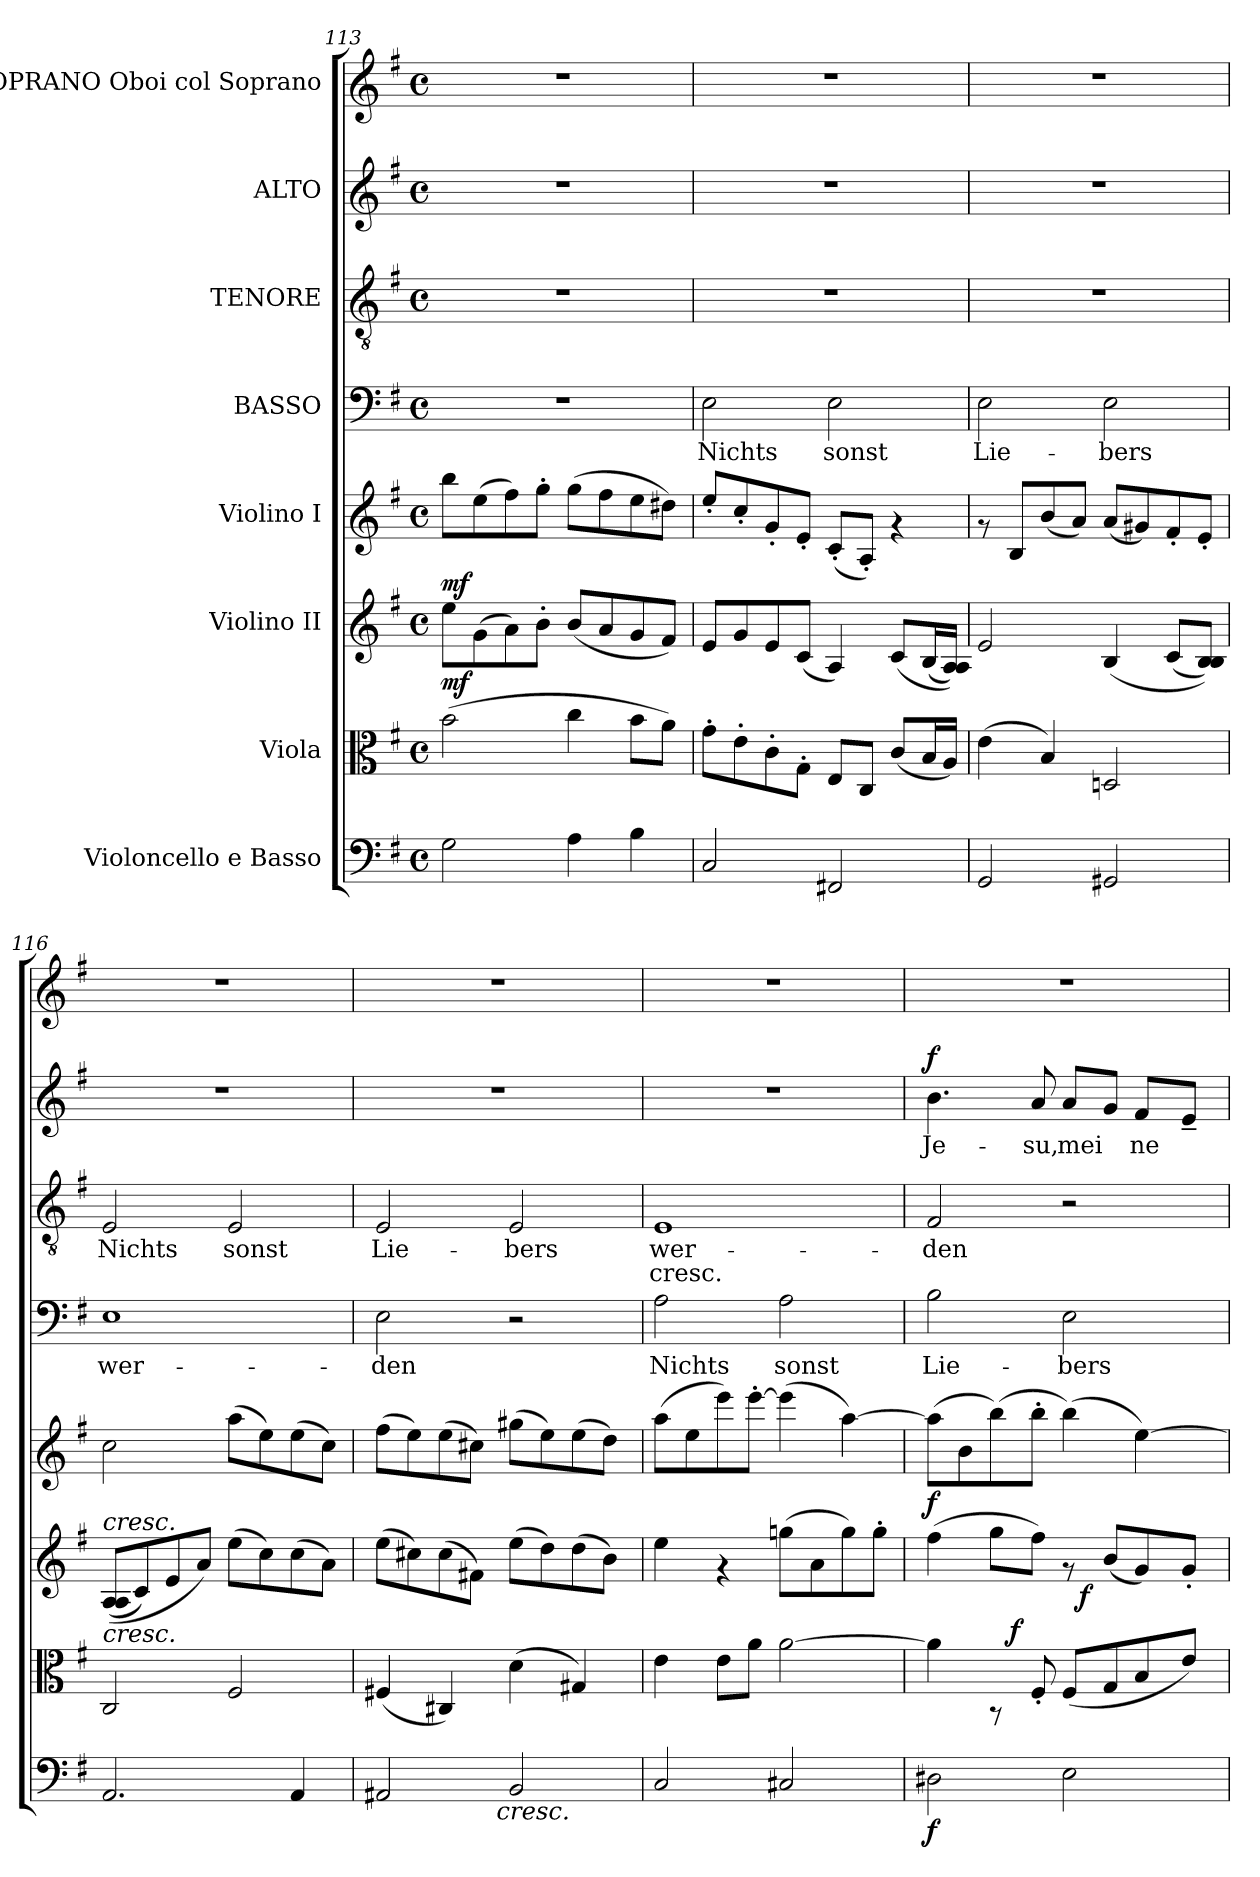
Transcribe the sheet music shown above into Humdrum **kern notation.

**kern	**dynam	**kern	**dynam	**kern	**dynam	**kern	**kern	**text	**kern	**text	**text	**kern	**text	**dynam	**kern
*part8	*part8	*part7	*part7	*part6	*part6	*part5	*part4	*part4	*part3	*part3	*part3	*part2	*part2	*part2	*part1
*staff8	*staff8	*staff7	*staff7	*staff6	*staff6	*staff5	*staff4	*staff4	*staff3	*staff3	*staff3	*staff2	*staff2	*staff2	*staff1
*I"Violoncello  e Basso	*	*I"Viola	*	*I"Violino II	*	*I"Violino I	*I"BASSO	*	*I"TENORE	*	*	*I"ALTO	*	*	*I"SOPRANO  Oboi col Soprano
!!LO:PB:g=z
*clefF4	*	*clefC3	*	*clefG2	*	*clefG2	*clefF4	*	*clefGv2	*	*	*clefG2	*	*	*clefG2
*k[f#]	*	*k[f#]	*	*k[f#]	*	*k[f#]	*k[f#]	*	*k[f#]	*	*	*k[f#]	*	*	*k[f#]
*G:	*	*G:	*	*G:	*	*G:	*G:	*	*G:	*	*	*G:	*	*	*G:
*M4/4	*	*M4/4	*	*M4/4	*	*M4/4	*M4/4	*	*M4/4	*	*	*M4/4	*	*	*M4/4
*met(c)	*	*met(c)	*	*met(c)	*	*met(c)	*met(c)	*	*met(c)	*	*	*met(c)	*	*	*met(c)
=113	=113	=113	=113	=113	=113	=113	=113	=113	=113	=113	=113	=113	=113	=113	=113
!	!LO:DY:a	!	!	!	!	!	!	!	!	!	!	!	!	!	!
!	!LO:DY:n=1:b	!	!LO:DY:a	!	!LO:DY:a	!	!	!	!	!	!	!	!	!	!
2G\	mf mf	(>2b\	mf	8ee\L	mf	8bb\L	1r	.	1r	.	.	1r	.	.	1r
.	.	.	.	(>8g\	.	(>8ee\	.	.	.	.	.	.	.	.	.
.	.	.	.	8a\)	.	8ff#\)	.	.	.	.	.	.	.	.	.
.	.	.	.	8b'>\J	.	8gg'>\J	.	.	.	.	.	.	.	.	.
4A\	.	4cc\	.	(<8b/L	.	(>8gg\L	.	.	.	.	.	.	.	.	.
.	.	.	.	8a/	.	8ff#\	.	.	.	.	.	.	.	.	.
4B\	.	8b\L	.	8g/	.	8ee\	.	.	.	.	.	.	.	.	.
.	.	8a\J)	.	8f#/J)	.	8dd#X\J)	.	.	.	.	.	.	.	.	.
=114	=114	=114	=114	=114	=114	=114	=114	=114	=114	=114	=114	=114	=114	=114	=114
!	!	!	!	!	!	!	!	!LO:LY:b:cj	!	!	!	!	!	!	!
2C/	.	8g'>\L	.	8e/L	.	8ee'</L	2E\	Nichts	1r	.	.	1r	.	.	1r
.	.	8e'>\	.	8g/	.	8cc'</	.	.	.	.	.	.	.	.	.
.	.	8c'>\	.	8e/	.	8g'</	.	.	.	.	.	.	.	.	.
.	.	8G'>\J	.	(<8c/J	.	8e'</J	.	.	.	.	.	.	.	.	.
!	!	!	!	!	!	!	!	!LO:LY:b:cj	!	!	!	!	!	!	!
2FF#X/	.	8E/L	.	4A/)	.	(<8c'</L	2E\	sonst	.	.	.	.	.	.	.
.	.	8C/J	.	.	.	8A'</J)	.	.	.	.	.	.	.	.	.
.	.	(<8c/L	.	(<8c/L	.	4rf	.	.	.	.	.	.	.	.	.
.	.	16B/	.	(>16B/	.	.	.	.	.	.	.	.	.	.	.
.	.	16A/J)	.	16A/ 16A/J))	.	.	.	.	.	.	.	.	.	.	.
=115	=115	=115	=115	=115	=115	=115	=115	=115	=115	=115	=115	=115	=115	=115	=115
!	!	!	!	!	!	!	!	!LO:LY:b:cj	!	!	!	!	!	!	!
2GG/	.	(>4e\	.	2e/	.	8rf	2E\	Lie-	1r	.	.	1r	.	.	1r
.	.	.	.	.	.	8B/L	.	.	.	.	.	.	.	.	.
.	.	4B/)	.	.	.	(<8b/	.	.	.	.	.	.	.	.	.
.	.	.	.	.	.	8a/J)	.	.	.	.	.	.	.	.	.
!	!	!	!	!	!	!	!	!LO:LY:b:cj	!	!	!	!	!	!	!
2GG#X/	.	2Dn/	.	(<4B/	.	(<8a/L	2E\	-bers	.	.	.	.	.	.	.
.	.	.	.	.	.	8g#X/)	.	.	.	.	.	.	.	.	.
.	.	.	.	(<8c/L	.	8f#'</	.	.	.	.	.	.	.	.	.
.	.	.	.	8B/ 8B/J))	.	8e'</J	.	.	.	.	.	.	.	.	.
=116	=116	=116	=116	=116	=116	=116	=116	=116	=116	=116	=116	=116	=116	=116	=116
!	!	!	!	!LO:TX:a:i:t=cresc.	!	!	!	!	!	!	!	!	!	!	!
!	!	!LO:TX:a:i:t=cresc.	!	!	!	!	!	!	!	!	!	!	!	!	!
!	!	!	!	!	!	!	!	!LO:LY:b:cj	!	!LO:LY:b:cj	!	!	!	!	!
2.AA/	.	2C/	.	(<(>8A/ 8A/L	.	2cc\	1E	wer-	2E/	Nichts	.	1r	.	.	1r
.	.	.	.	8c/)	.	.	.	.	.	.	.	.	.	.	.
.	.	.	.	8e/	.	.	.	.	.	.	.	.	.	.	.
.	.	.	.	8a/J)	.	.	.	.	.	.	.	.	.	.	.
!	!	!	!	!	!	!	!	!	!	!LO:LY:b:cj	!	!	!	!	!
.	.	2F#/	.	(>8ee\L	.	(>8aa\L	.	.	2E/	sonst	.	.	.	.	.
.	.	.	.	8cc\)	.	8ee\)	.	.	.	.	.	.	.	.	.
4AA/	.	.	.	(>8cc\	.	(>8ee\	.	.	.	.	.	.	.	.	.
.	.	.	.	8a\J)	.	8cc\J)	.	.	.	.	.	.	.	.	.
=117	=117	=117	=117	=117	=117	=117	=117	=117	=117	=117	=117	=117	=117	=117	=117
!	!	!	!	!	!	!	!	!LO:LY:b:cj	!	!LO:LY:b:cj	!	!	!	!	!
*^	*	*	*	*	*	*	*	*	*	*	*	*	*	*	*
2AA#X/	4...ryy	.	(<4F#X/	.	(>8ee\L	.	(>8ff#\L	2E\	-den	2E/	Lie-	.	1r	.	.	1r
.	.	.	.	.	8cc#X\)	.	8ee\)	.	.	.	.	.	.	.	.	.
.	.	.	4C#X/)	.	(>8cc#\	.	(>8ee\	.	.	.	.	.	.	.	.	.
.	.	.	.	.	8f#X\J)	.	8cc#X\J)	.	.	.	.	.	.	.	.	.
!	!LO:TX:b:i:t=cresc.	!	!	!	!	!	!	!	!	!	!	!	!	!	!	!
.	2ryy	.	.	.	.	.	.	.	.	.	.	.	.	.	.	.
!	!	!	!	!	!	!	!	!	!	!	!LO:LY:b:cj	!	!	!	!	!
2BB/	.	.	(>4d\	.	(>8ee\L	.	(>8gg#X\L	2r	.	2E/	-bers	.	.	.	.	.
.	.	.	.	.	8dd\)	.	8ee\)	.	.	.	.	.	.	.	.	.
.	.	.	4G#X/)	.	(>8dd\	.	(>8ee\	.	.	.	.	.	.	.	.	.
.	.	.	.	.	8b\J)	.	8dd\J)	.	.	.	.	.	.	.	.	.
.	32ryy	.	.	.	.	.	.	.	.	.	.	.	.	.	.	.
!!LO:LB:g=z
=118	=118	=118	=118	=118	=118	=118	=118	=118	=118	=118	=118	=118	=118	=118	=118	=118
!	!	!	!	!	!	!	!	!	!LO:LY:b:cj	!	!LO:LY:b:cj	!LO:LY:b:cj	!	!	!	!
*v	*v	*	*	*	*	*	*	*	*	*	*	*	*	*	*	*
2C/	.	4e\	.	4ee\	.	(>8aa\L	2A\	Nichts	1E	wer-	-cresc.	1r	.	.	1r
.	.	.	.	.	.	8ee\	.	.	.	.	.	.	.	.	.
.	.	8e\L	.	4rf	.	8eee\)	.	.	.	.	.	.	.	.	.
.	.	8a\J	.	.	.	[<8eee'>\J	.	.	.	.	.	.	.	.	.
!	!	!	!	!	!	!	!	!LO:LY:b:cj	!	!	!	!	!	!	!
2C#X/	.	[>2a\	.	(>8ggn\L	.	(>4eee\]	2A\	sonst	.	.	.	.	.	.	.
.	.	.	.	8a\	.	.	.	.	.	.	.	.	.	.	.
.	.	.	.	8gg\)	.	[>4aa\)	.	.	.	.	.	.	.	.	.
.	.	.	.	8gg'>\J	.	.	.	.	.	.	.	.	.	.	.
=119	=119	=119	=119	=119	=119	=119	=119	=119	=119	=119	=119	=119	=119	=119	=119
!	!LO:DY:b	!	!	!	!LO:DY:a	!	!	!LO:LY:b:cj	!	!LO:LY:b:cj	!	!	!LO:LY:b:cj	!LO:DY:a	!
*	*	*^	*	*^	*	*	*	*	*	*	*	*	*	*	*
2D#X\	f	4a\]	4ryy	.	(>4ff#\	2ryy	f	(>8aa\L]	2B\	Lie-	2F#/	den	.	4.b\	Je-	f	1r
.	.	.	.	.	.	.	.	8b\	.	.	.	.	.	.	.	.	.
.	.	8rAA	16ryy	.	8gg\L	.	.	(<8bb\)	.	.	.	.	.	.	.	.	.
!	!	!	!	!LO:DY:a	!	!	!	!	!	!	!	!	!	!	!	!	!
.	.	.	2ryy	f	.	.	.	.	.	.	.	.	.	.	.	.	.
!	!	!	!	!	!	!	!	!	!	!	!	!	!	!	!LO:LY:b:cj	!	!
.	.	8F#'</	.	.	8ff#\J)	.	.	8bb'>\J	.	.	.	.	.	8a/	-su,	.	.
!	!	!	!	!	!	!	!	!	!	!LO:LY:b:cj	!	!	!	!	!LO:LY:b:cj	!	!
2E\	.	(<8F#/L	.	.	8rf	32.ryy	.	(>4bb\)	2E\	-bers	2r	.	.	8a/L	mei-	.	.
!	!	!	!	!	!	!	!LO:DY:b	!	!	!	!	!	!	!	!	!	!
.	.	.	.	.	.	4ryy	f	.	.	.	.	.	.	.	.	.	.
!	!	!	!	!	!	!	!	!	!	!	!	!	!	!	!LO:LY:b:cj	!	!
.	.	8G/	.	.	(<8b/L	.	.	.	.	.	.	.	.	8g/J	--	.	.
!	!	!	!	!	!	!	!	!	!	!	!	!	!	!	!LO:LY:b:cj	!	!
.	.	8B/	.	.	8g/)	.	.	[>4ee\)	.	.	.	.	.	8f#/L	-ne	.	.
.	.	.	.	.	.	8ryy	.	.	.	.	.	.	.	.	.	.	.
.	.	.	8.ryy	.	.	.	.	.	.	.	.	.	.	.	.	.	.
!	!	!	!	!	!	!	!	!	!	!	!	!	!	!	!LO:LY:b:cj	!	!
.	.	8e/J)	.	.	8g'</J	.	.	.	.	.	.	.	.	8e~</J	.	.	.
.	.	.	.	.	.	16ryy	.	.	.	.	.	.	.	.	.	.	.
.	.	.	.	.	.	64ryy	.	.	.	.	.	.	.	.	.	.	.
*	*	*v	*v	*	*	*	*	*	*	*	*	*	*	*	*	*	*
*	*	*	*	*v	*v	*	*	*	*	*	*	*	*	*	*	*
=	=	=	=	=	=	=	=	=	=	=	=	=	=	=	=
*-	*-	*-	*-	*-	*-	*-	*-	*-	*-	*-	*-	*-	*-	*-	*-
